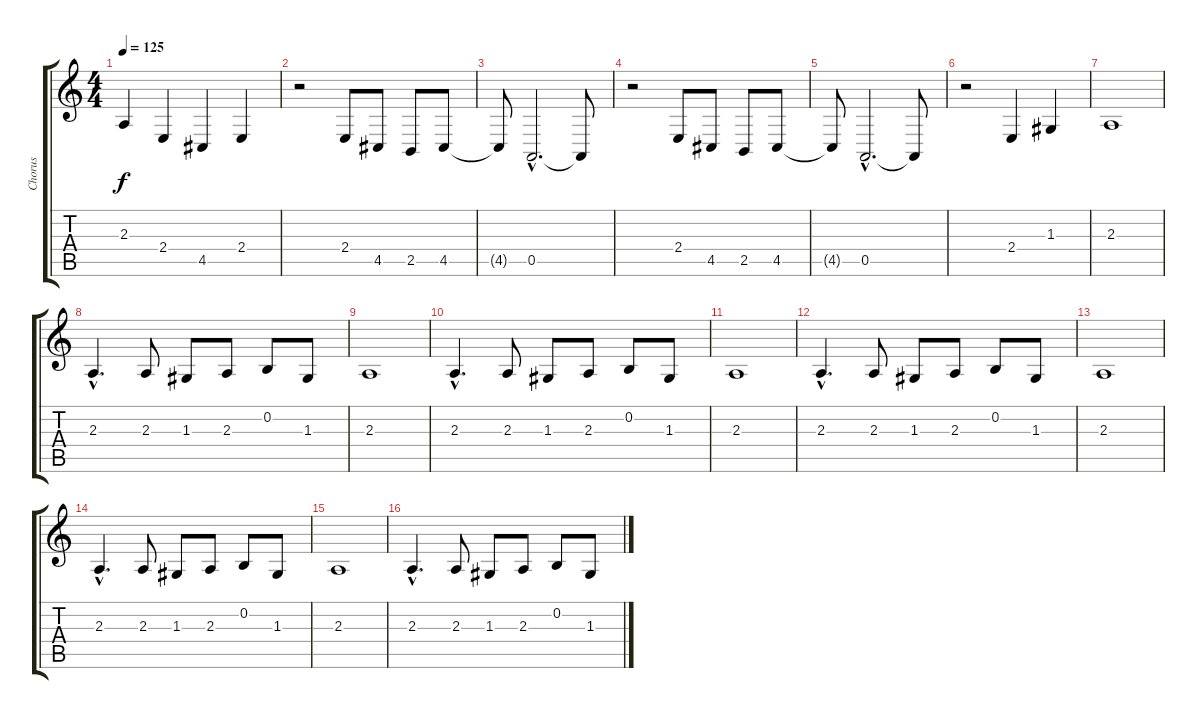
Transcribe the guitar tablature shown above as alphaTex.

\track ("Chorus" "Chorus") {instrument clarinet}
\staff {score tabs}
\tuning (E4 B3 G3 D3 A2 E2) {hide}
\ts (4 4)
\tempo 125
\clef g2
\ks c
2.3.4{dy f} 2.4.4 4.5.4 2.4.4 |
r.2 2.4.8 4.5.8 2.5.8 4.5.8 |
4.5{t}.8 0.5{hac}.2{d} 0.5{t}.8 |
r.2 2.4.8 4.5.8 2.5.8 4.5.8 |
4.5{t}.8 0.5{hac}.2{d} 0.5{t}.8 |
r.2 2.4.4 1.3.4 |
2.3.1 |
2.3{hac}.4{d} 2.3.8 1.3.8 2.3.8 0.2.8 1.3.8 |
2.3.1 |
2.3{hac}.4{d} 2.3.8 1.3.8 2.3.8 0.2.8 1.3.8 |
2.3.1 |
2.3{hac}.4{d} 2.3.8 1.3.8 2.3.8 0.2.8 1.3.8 |
2.3.1 |
2.3{hac}.4{d} 2.3.8 1.3.8 2.3.8 0.2.8 1.3.8 |
2.3.1 |
2.3{hac}.4{d} 2.3.8 1.3.8 2.3.8 0.2.8 1.3.8
